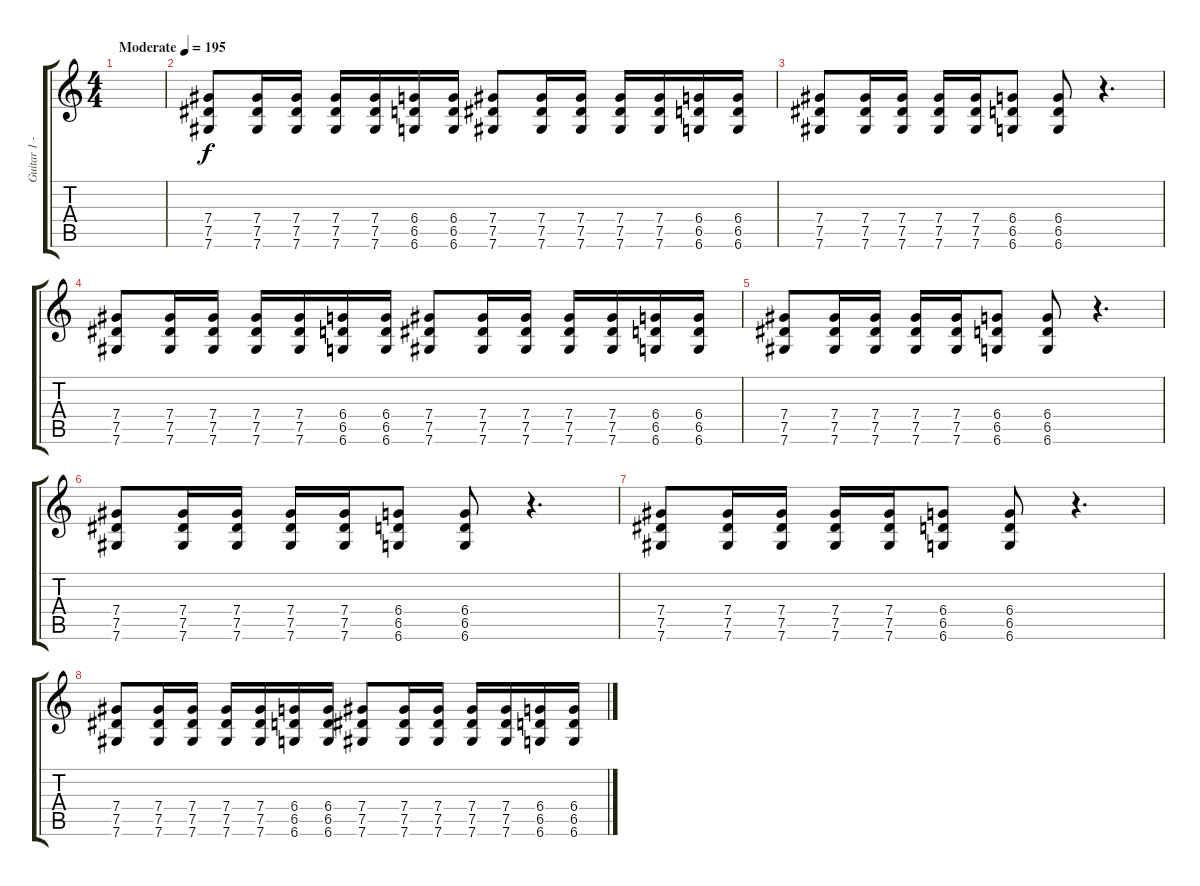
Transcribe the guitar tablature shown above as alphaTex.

\track ("Guitar 1 - Daron" "Guitar 1 -") {instrument distortionguitar}
\staff {score tabs}
\tuning (Eb4 Bb3 Gb3 Db3 Ab2 Db2) {hide}
\ts (4 4)
\tempo (195 "Moderate")
\clef g2
\ks c
|
(7.4 7.5 7.6).8 (7.4 7.5 7.6).16 (7.4 7.5 7.6).16 (7.4 7.5 7.6).16 (7.4 7.5 7.6).16 (6.4 6.5 6.6).16 (6.4 6.5 6.6).16 (7.4 7.5 7.6).8 (7.4 7.5 7.6).16 (7.4 7.5 7.6).16 (7.4 7.5 7.6).16 (7.4 7.5 7.6).16 (6.4 6.5 6.6).16 (6.4 6.5 6.6).16 |
(7.4 7.5 7.6).8 (7.4 7.5 7.6).16 (7.4 7.5 7.6).16 (7.4 7.5 7.6).16 (7.4 7.5 7.6).16 (6.4 6.5 6.6).8 (6.4 6.5 6.6).8 r.4{d} |
(7.4 7.5 7.6).8 (7.4 7.5 7.6).16 (7.4 7.5 7.6).16 (7.4 7.5 7.6).16 (7.4 7.5 7.6).16 (6.4 6.5 6.6).16 (6.4 6.5 6.6).16 (7.4 7.5 7.6).8 (7.4 7.5 7.6).16 (7.4 7.5 7.6).16 (7.4 7.5 7.6).16 (7.4 7.5 7.6).16 (6.4 6.5 6.6).16 (6.4 6.5 6.6).16 |
(7.4 7.5 7.6).8 (7.4 7.5 7.6).16 (7.4 7.5 7.6).16 (7.4 7.5 7.6).16 (7.4 7.5 7.6).16 (6.4 6.5 6.6).8 (6.4 6.5 6.6).8 r.4{d} |
(7.4 7.5 7.6).8 (7.4 7.5 7.6).16 (7.4 7.5 7.6).16 (7.4 7.5 7.6).16 (7.4 7.5 7.6).16 (6.4 6.5 6.6).8 (6.4 6.5 6.6).8 r.4{d} |
(7.4 7.5 7.6).8 (7.4 7.5 7.6).16 (7.4 7.5 7.6).16 (7.4 7.5 7.6).16 (7.4 7.5 7.6).16 (6.4 6.5 6.6).8 (6.4 6.5 6.6).8 r.4{d} |
(7.4 7.5 7.6).8 (7.4 7.5 7.6).16 (7.4 7.5 7.6).16 (7.4 7.5 7.6).16 (7.4 7.5 7.6).16 (6.4 6.5 6.6).16 (6.4 6.5 6.6).16 (7.4 7.5 7.6).8 (7.4 7.5 7.6).16 (7.4 7.5 7.6).16 (7.4 7.5 7.6).16 (7.4 7.5 7.6).16 (6.4 6.5 6.6).16 (6.4 6.5 6.6).16
